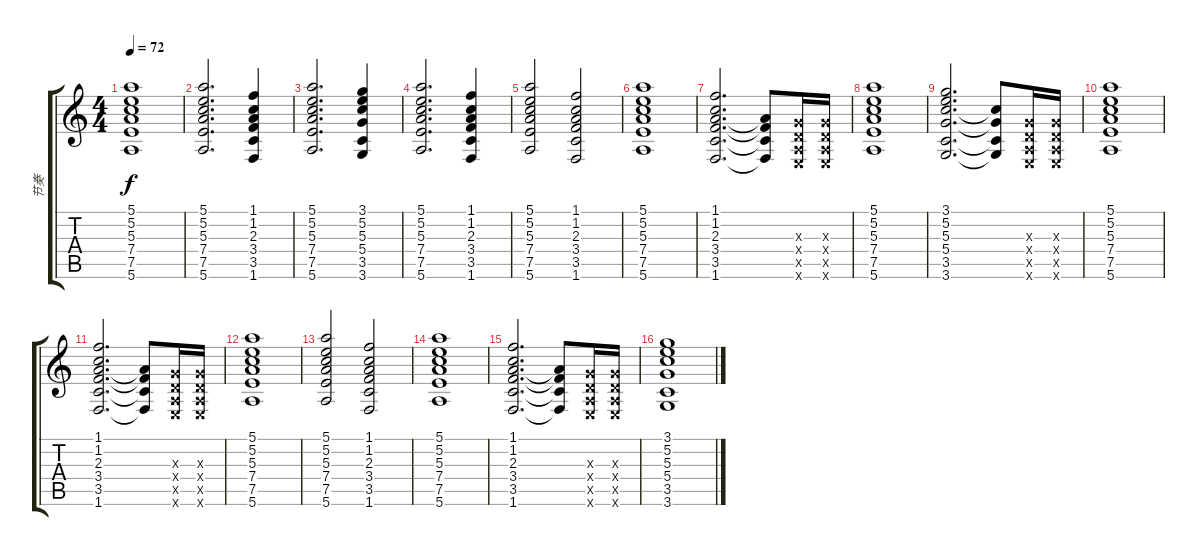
\track ("节奏" "节奏") {instrument overdrivenguitar}
\staff {score tabs}
\tuning (E4 B3 G3 D3 A2 E2) {hide}
\ts (4 4)
\tempo 72
\clef g2
\ks c
(5.1 5.2 5.3 7.4 7.5 5.6).1{dy f} |
(5.1 5.2 5.3 7.4 7.5 5.6).2{d} (1.1 1.2 2.3 3.4 3.5 1.6).4 |
(5.1 5.2 5.3 7.4 7.5 5.6).2{d} (3.1 5.2 5.3 5.4 3.5 3.6).4 |
(5.1 5.2 5.3 7.4 7.5 5.6).2{d} (1.1 1.2 2.3 3.4 3.5 1.6).4 |
(5.1 5.2 5.3 7.4 7.5 5.6).2 (1.1 1.2 2.3 3.4 3.5 1.6).2 |
(5.1 5.2 5.3 7.4 7.5 5.6).1 |
(1.1 1.2 2.3 3.4 3.5 1.6).2{d} (2.3{t} 3.4{t} 3.5{t} 1.6{t}).8 (0.3{x} 0.4{x} 0.5{x} 0.6{x}).16 (0.3{x} 0.4{x} 0.5{x} 0.6{x}).16 |
(5.1 5.2 5.3 7.4 7.5 5.6).1 |
(3.1 5.2 5.3 5.4 3.5 3.6).2{d} (5.3{t} 5.4{t} 3.5{t} 3.6{t}).8 (0.3{x} 0.4{x} 0.5{x} 0.6{x}).16 (0.3{x} 0.4{x} 0.5{x} 0.6{x}).16 |
(5.1 5.2 5.3 7.4 7.5 5.6).1 |
(1.1 1.2 2.3 3.4 3.5 1.6).2{d} (2.3{t} 3.4{t} 3.5{t} 1.6{t}).8 (0.3{x} 0.4{x} 0.5{x} 0.6{x}).16 (0.3{x} 0.4{x} 0.5{x} 0.6{x}).16 |
(5.1 5.2 5.3 7.4 7.5 5.6).1 |
(5.1 5.2 5.3 7.4 7.5 5.6).2 (1.1 1.2 2.3 3.4 3.5 1.6).2 |
(5.1 5.2 5.3 7.4 7.5 5.6).1 |
(1.1 1.2 2.3 3.4 3.5 1.6).2{d} (2.3{t} 3.4{t} 3.5{t} 1.6{t}).8 (0.3{x} 0.4{x} 0.5{x} 0.6{x}).16 (0.3{x} 0.4{x} 0.5{x} 0.6{x}).16 |
(3.1 5.2 5.3 5.4 3.5 3.6).1
